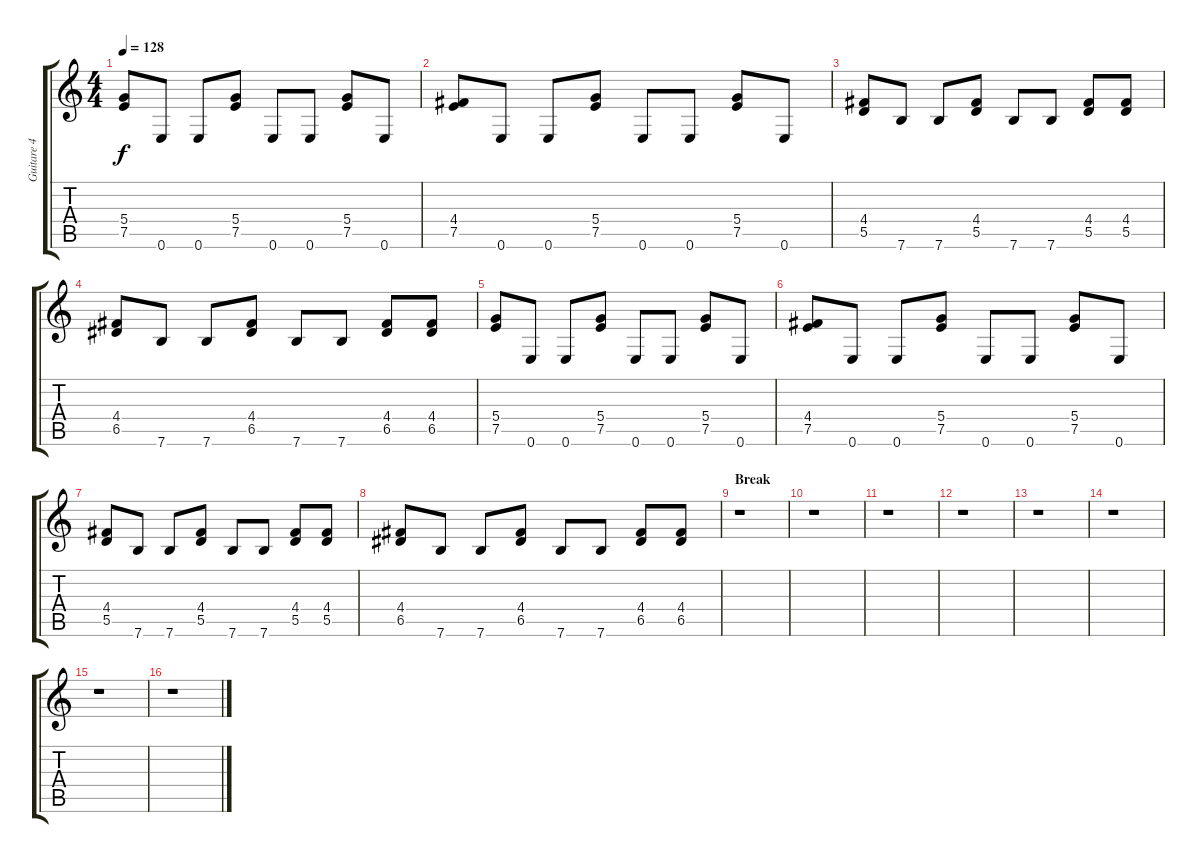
\track ("Guitare 4" "Guitare 4") {instrument distortionguitar}
\staff {score tabs}
\tuning (E4 B3 G3 D3 A2 E2) {hide}
\ts (4 4)
\tempo 128
\clef g2
\ks c
(5.4 7.5).8{dy f} 0.6.8 0.6.8 (5.4 7.5).8 0.6.8 0.6.8 (5.4 7.5).8 0.6.8 |
(4.4 7.5).8 0.6.8 0.6.8 (5.4 7.5).8 0.6.8 0.6.8 (5.4 7.5).8 0.6.8 |
(4.4 5.5).8 7.6.8 7.6.8 (4.4 5.5).8 7.6.8 7.6.8 (4.4 5.5).8 (4.4 5.5).8 |
(4.4 6.5).8 7.6.8 7.6.8 (4.4 6.5).8 7.6.8 7.6.8 (4.4 6.5).8 (4.4 6.5).8 |
(5.4 7.5).8 0.6.8 0.6.8 (5.4 7.5).8 0.6.8 0.6.8 (5.4 7.5).8 0.6.8 |
(4.4 7.5).8 0.6.8 0.6.8 (5.4 7.5).8 0.6.8 0.6.8 (5.4 7.5).8 0.6.8 |
(4.4 5.5).8 7.6.8 7.6.8 (4.4 5.5).8 7.6.8 7.6.8 (4.4 5.5).8 (4.4 5.5).8 |
(4.4 6.5).8 7.6.8 7.6.8 (4.4 6.5).8 7.6.8 7.6.8 (4.4 6.5).8 (4.4 6.5).8 |
\section ("" "Break")
r.1 |
r.1 |
r.1 |
r.1 |
r.1 |
r.1 |
r.1 |
r.1
